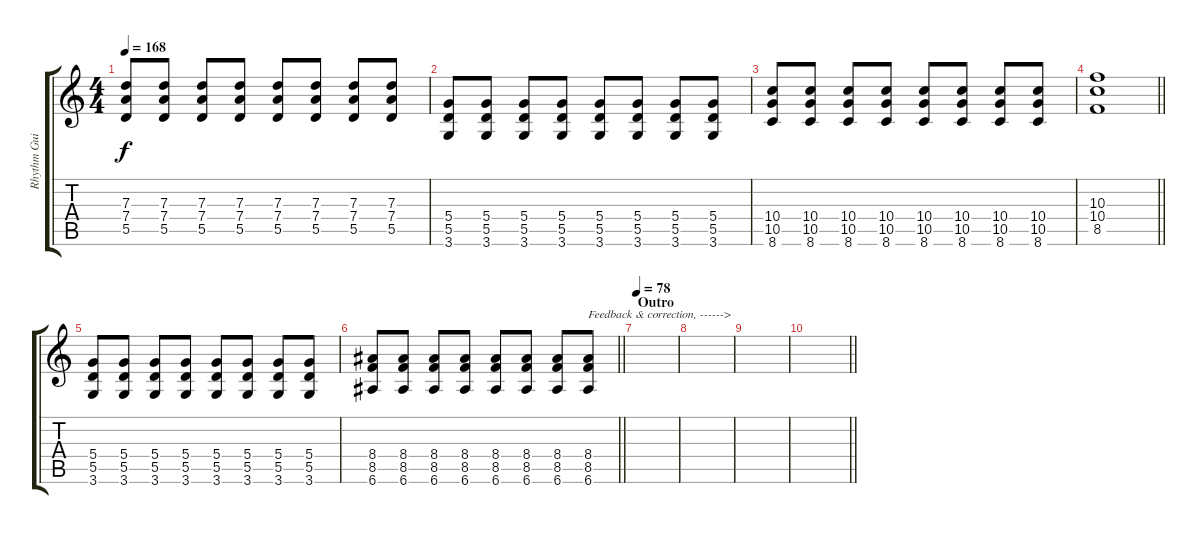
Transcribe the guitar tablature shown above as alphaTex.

\track ("Rhythm Guitar" "Rhythm Gui") {instrument distortionguitar}
\staff {score tabs}
\tuning (E4 B3 G3 D3 A2 E2) {hide}
\ts (4 4)
\tempo 168
\clef g2
\ks c
(7.3 7.4 5.5).8{dy f} (7.3 7.4 5.5).8 (7.3 7.4 5.5).8 (7.3 7.4 5.5).8 (7.3 7.4 5.5).8 (7.3 7.4 5.5).8 (7.3 7.4 5.5).8 (7.3 7.4 5.5).8 |
(5.4 5.5 3.6).8 (5.4 5.5 3.6).8 (5.4 5.5 3.6).8 (5.4 5.5 3.6).8 (5.4 5.5 3.6).8 (5.4 5.5 3.6).8 (5.4 5.5 3.6).8 (5.4 5.5 3.6).8 |
(10.4 10.5 8.6).8 (10.4 10.5 8.6).8 (10.4 10.5 8.6).8 (10.4 10.5 8.6).8 (10.4 10.5 8.6).8 (10.4 10.5 8.6).8 (10.4 10.5 8.6).8 (10.4 10.5 8.6).8 |
\barLineRight lightlight
(10.3 10.4 8.5).1 |
(5.4 5.5 3.6).8 (5.4 5.5 3.6).8 (5.4 5.5 3.6).8 (5.4 5.5 3.6).8 (5.4 5.5 3.6).8 (5.4 5.5 3.6).8 (5.4 5.5 3.6).8 (5.4 5.5 3.6).8 |
\barLineRight lightlight
(8.4 8.5 6.6).8 (8.4 8.5 6.6).8 (8.4 8.5 6.6).8 (8.4 8.5 6.6).8 (8.4 8.5 6.6).8 (8.4 8.5 6.6).8 (8.4 8.5 6.6).8 (8.4 8.5 6.6).8{txt "Feedback & correction, ------>"} |
\section ("" "Outro")
\tempo 78
|
|
|
\barLineRight lightlight
